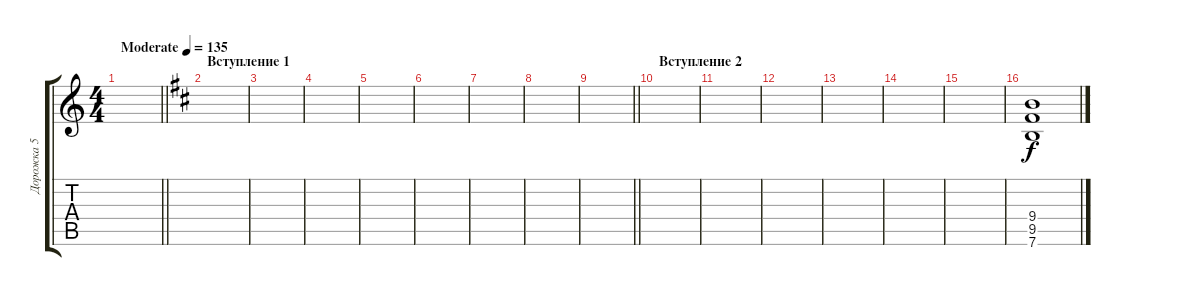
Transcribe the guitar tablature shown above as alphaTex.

\track ("Дорожка 5" "Дорожка 5") {instrument overdrivenguitar}
\staff {score tabs}
\tuning (E4 B3 G3 D3 A2 E2) {hide}
\ts (4 4)
\tempo (135 "Moderate")
\clef g2
\barLineRight lightlight
\ks c
|
\section ("" "Вступление 1")
\ks d
|
|
|
|
|
|
|
\barLineRight lightlight
|
\section ("" "Вступление 2")
|
|
|
|
|
|
(9.4 9.5 7.6).1
